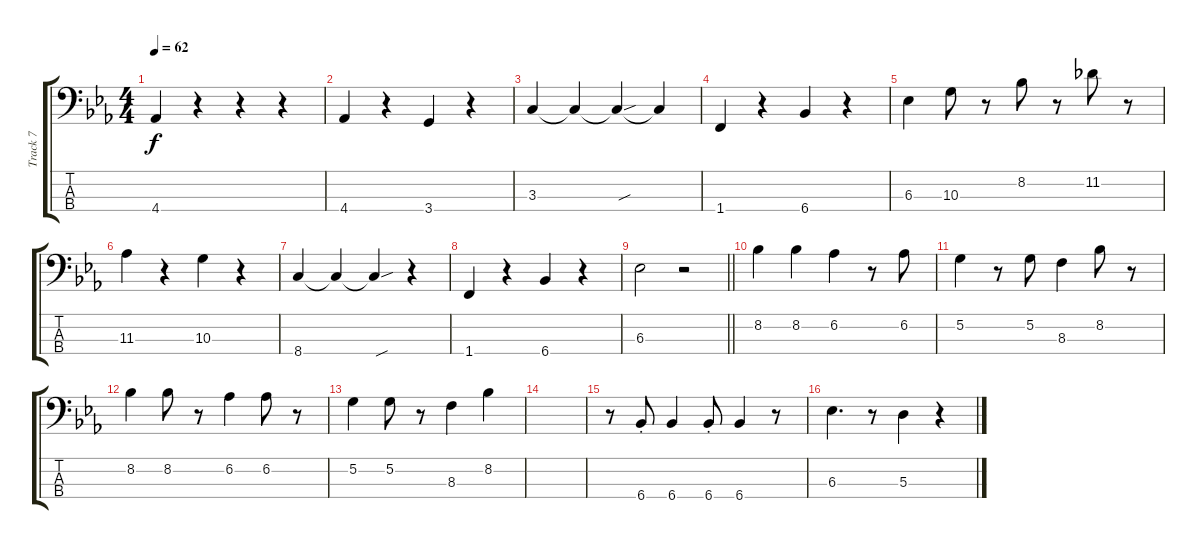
\track ("Track 7" "Track 7") {instrument electricbassfinger}
\staff {score tabs}
\tuning (G2 D2 A1 E1) {hide}
\ts (4 4)
\tempo 62
\clef f4
\ks eb
4.4.4{dy f} r.4 r.4 r.4 |
4.4.4 r.4 3.4.4 r.4 |
3.3.4 3.3{t}.4 3.3{sou t}.4 3.3{t}.4 |
1.4.4 r.4 6.4.4 r.4 |
6.3.4 10.3.8 r.8 8.2.8 r.8 11.2.8 r.8 |
11.3.4 r.4 10.3.4 r.4 |
8.4.4 8.4{t}.4 8.4{sou t}.4 r.4 |
1.4.4 r.4 6.4.4 r.4 |
\barLineRight lightlight
6.3.2 r.2 |
8.2.4 8.2.4 6.2.4 r.8 6.2.8 |
5.2.4 r.8 5.2.8 8.3.4 8.2.8 r.8 |
8.2.4 8.2.8 r.8 6.2.4 6.2.8 r.8 |
5.2.4 5.2.8 r.8 8.3.4 8.2.4 |
|
r.8 6.4{st}.8 6.4.4 6.4{st}.8 6.4.4 r.8 |
6.3.4{d} r.8 5.3.4 r.4
